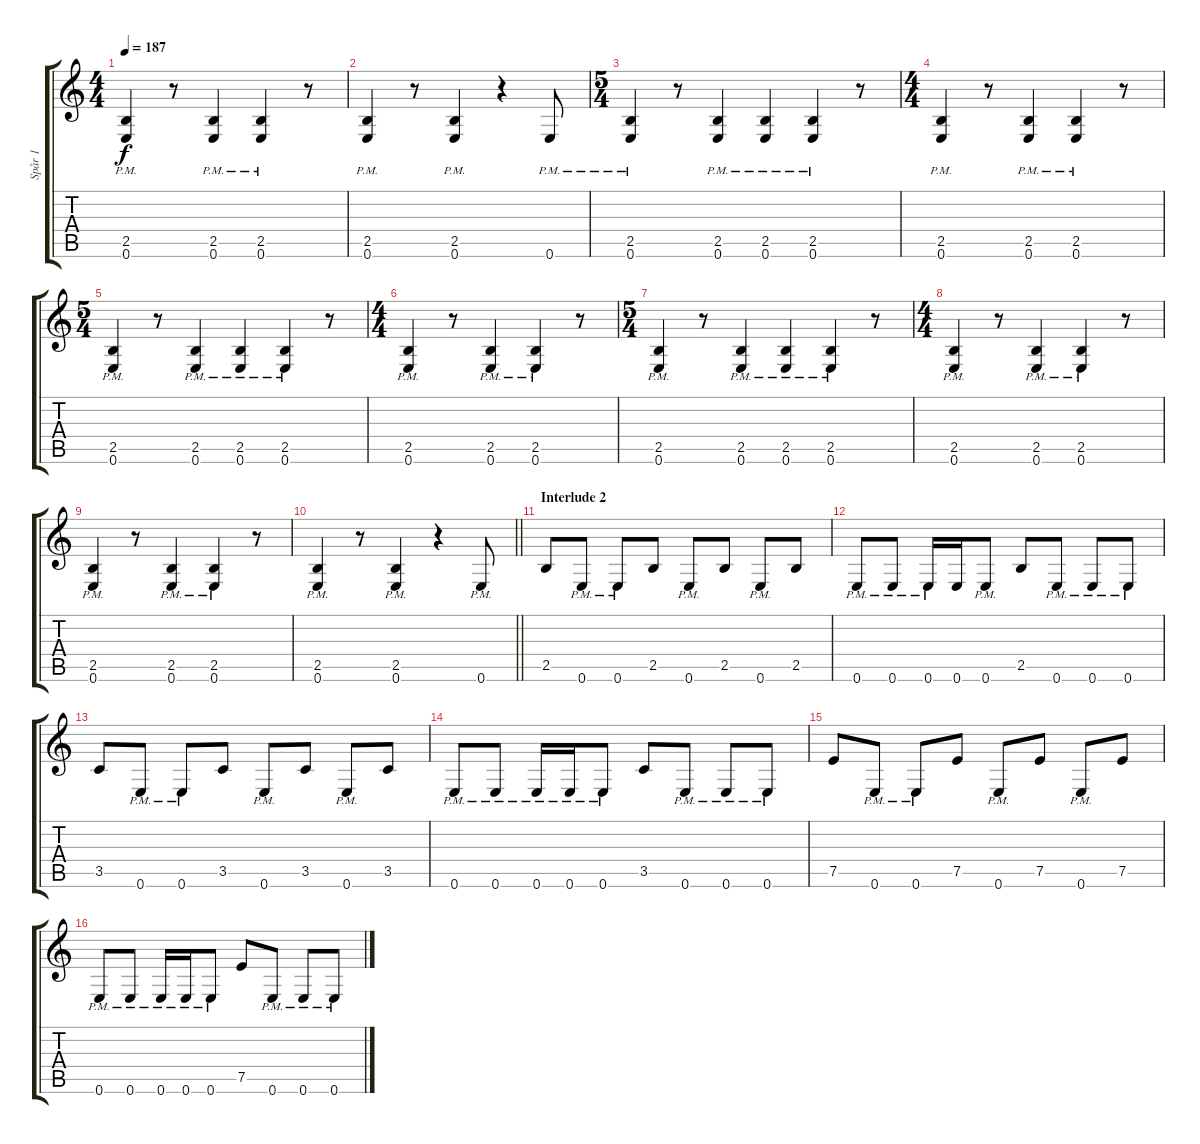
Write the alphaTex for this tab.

\track ("Spår 1" "Spår 1") {instrument acousticguitarsteel}
\staff {score tabs}
\tuning (E4 B3 G3 D3 A2 E2) {hide}
\ts (4 4)
\tempo 187
\clef g2
\ks c
(2.5{pm} 0.6{pm}).4{dy f} r.8 (2.5{pm} 0.6{pm}).4 (2.5{pm} 0.6{pm}).4 r.8 |
(2.5{pm} 0.6{pm}).4 r.8 (2.5{pm} 0.6{pm}).4 r.4 0.6{pm}.8 |
\ts (5 4)
(2.5{pm} 0.6{pm}).4 r.8 (2.5{pm} 0.6{pm}).4 (2.5{pm} 0.6{pm}).4 (2.5{pm} 0.6{pm}).4 r.8 |
\ts (4 4)
(2.5{pm} 0.6{pm}).4 r.8 (2.5{pm} 0.6{pm}).4 (2.5{pm} 0.6{pm}).4 r.8 |
\ts (5 4)
(2.5{pm} 0.6{pm}).4 r.8 (2.5{pm} 0.6{pm}).4 (2.5{pm} 0.6{pm}).4 (2.5{pm} 0.6{pm}).4 r.8 |
\ts (4 4)
(2.5{pm} 0.6{pm}).4 r.8 (2.5{pm} 0.6{pm}).4 (2.5{pm} 0.6{pm}).4 r.8 |
\ts (5 4)
(2.5{pm} 0.6{pm}).4 r.8 (2.5{pm} 0.6{pm}).4 (2.5{pm} 0.6{pm}).4 (2.5{pm} 0.6{pm}).4 r.8 |
\ts (4 4)
(2.5{pm} 0.6{pm}).4 r.8 (2.5{pm} 0.6{pm}).4 (2.5{pm} 0.6{pm}).4 r.8 |
(2.5{pm} 0.6{pm}).4 r.8 (2.5{pm} 0.6{pm}).4 (2.5{pm} 0.6{pm}).4 r.8 |
\barLineRight lightlight
(2.5{pm} 0.6{pm}).4 r.8 (2.5{pm} 0.6{pm}).4 r.4 0.6{pm}.8 |
\section ("" "Interlude 2")
2.5.8 0.6{pm}.8 0.6{pm}.8 2.5.8 0.6{pm}.8 2.5.8 0.6{pm}.8 2.5.8 |
0.6{pm}.8 0.6{pm}.8 0.6{pm}.16 0.6.16 0.6{pm}.8 2.5.8 0.6{pm}.8 0.6{pm}.8 0.6{pm}.8 |
3.5.8 0.6{pm}.8 0.6{pm}.8 3.5.8 0.6{pm}.8 3.5.8 0.6{pm}.8 3.5.8 |
0.6{pm}.8 0.6{pm}.8 0.6{pm}.16 0.6{pm}.16 0.6{pm}.8 3.5.8 0.6{pm}.8 0.6{pm}.8 0.6{pm}.8 |
7.5.8 0.6{pm}.8 0.6{pm}.8 7.5.8 0.6{pm}.8 7.5.8 0.6{pm}.8 7.5.8 |
0.6{pm}.8 0.6{pm}.8 0.6{pm}.16 0.6{pm}.16 0.6{pm}.8 7.5.8 0.6{pm}.8 0.6{pm}.8 0.6{pm}.8
